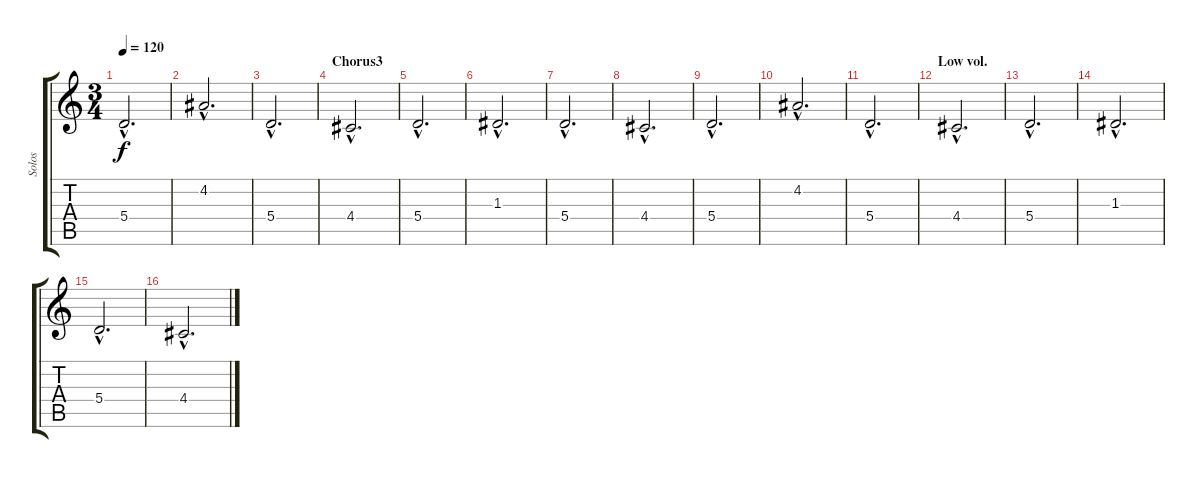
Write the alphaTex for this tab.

\track ("Solos" "Solos") {instrument distortionguitar}
\staff {score tabs}
\tuning (B3 Gb3 D3 A2 E2 B1) {hide}
\ts (3 4)
\tempo 120
\clef g2
\ks c
5.4{hac}.2{d dy f} |
4.2{hac}.2{d} |
5.4{hac}.2{d} |
\section ("" "Chorus3")
4.4{hac}.2{d} |
5.4{hac}.2{d} |
1.3{hac}.2{d} |
5.4{hac}.2{d} |
4.4{hac}.2{d} |
5.4{hac}.2{d} |
4.2{hac}.2{d} |
5.4{hac}.2{d} |
\section ("" "Low vol.")
4.4{hac}.2{d} |
5.4{hac}.2{d} |
1.3{hac}.2{d} |
5.4{hac}.2{d} |
4.4{hac}.2{d}
